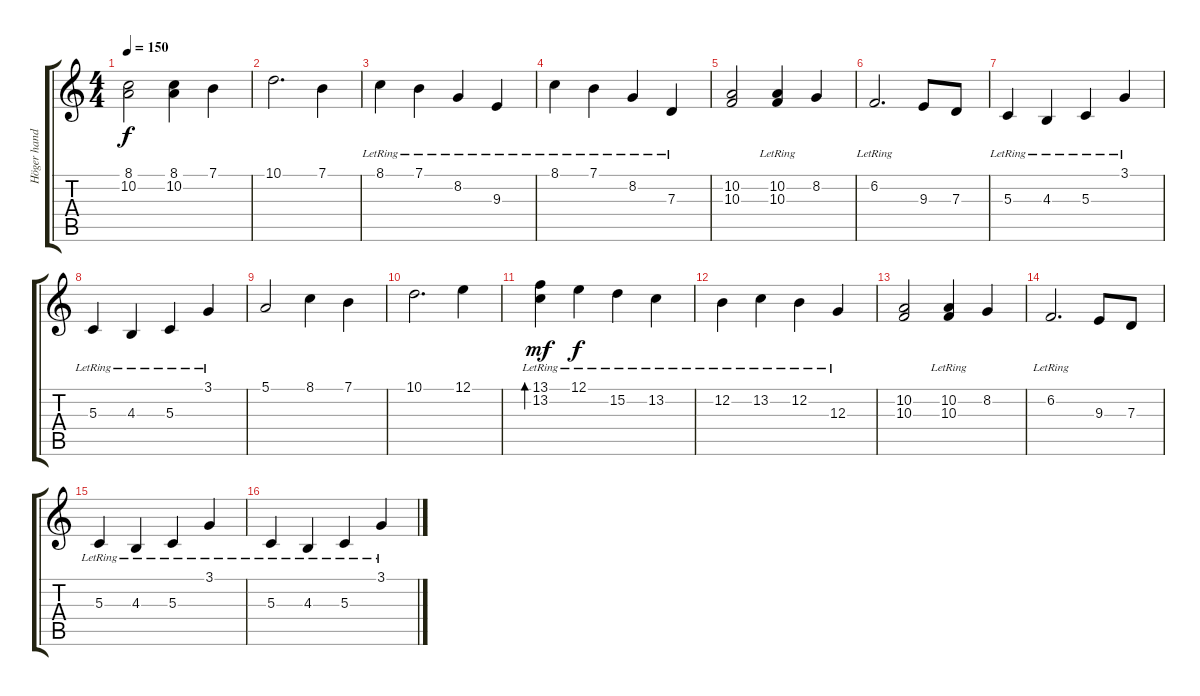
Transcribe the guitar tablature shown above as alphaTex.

\track ("Höger hand" "Höger hand") {instrument acousticgrandpiano}
\staff {score tabs}
\tuning (E4 B3 G3 D3 A2 E2) {hide}
\ts (4 4)
\tempo 150
\clef g2
\ks c
(8.1 10.2).2{dy f} (8.1 10.2).4 7.1.4 |
10.1.2{d} 7.1.4 |
8.1{lr}.4 7.1{lr}.4 8.2{lr}.4 9.3{lr}.4 |
8.1{lr}.4 7.1{lr}.4 8.2{lr}.4 7.3{lr}.4 |
(10.2 10.3).2 (10.2 10.3{lr}).4 8.2.4 |
6.2{lr}.2{d} 9.3.8 7.3.8 |
5.3{lr}.4 4.3{lr}.4 5.3{lr}.4 3.1{lr}.4 |
5.3{lr}.4 4.3{lr}.4 5.3{lr}.4 3.1{lr}.4 |
5.1.2 8.1.4 7.1.4 |
10.1.2{d} 12.1.4 |
(13.1{lr} 13.2).4{bd 240 dy mf} 12.1{lr}.4{dy f} 15.2{lr}.4 13.2{lr}.4 |
12.2{lr}.4 13.2{lr}.4 12.2{lr}.4 12.3{lr}.4 |
(10.2 10.3).2 (10.2 10.3{lr}).4 8.2.4 |
6.2{lr}.2{d} 9.3.8 7.3.8 |
5.3{lr}.4 4.3{lr}.4 5.3{lr}.4 3.1{lr}.4 |
5.3{lr}.4 4.3{lr}.4 5.3{lr}.4 3.1{lr}.4
